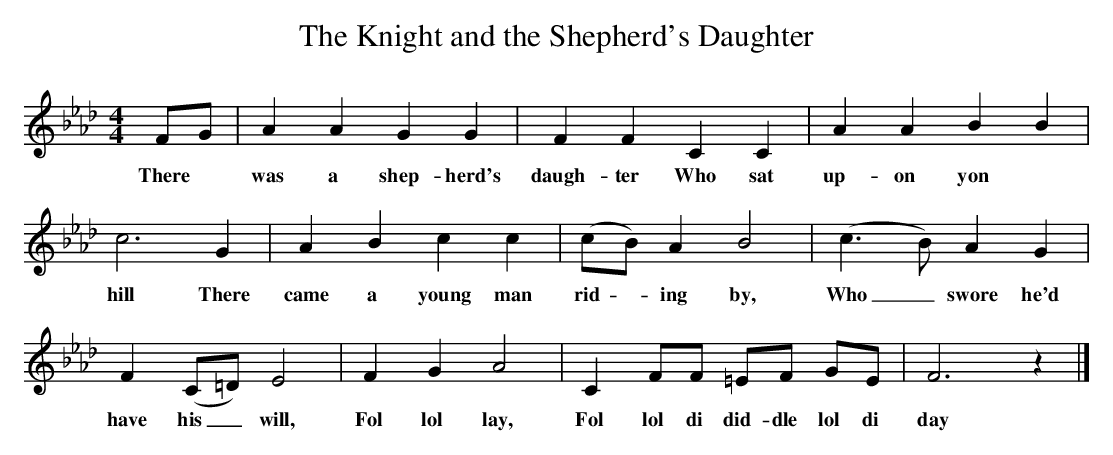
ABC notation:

X:1
T:The Knight and the Shepherd's Daughter
M:4/4
L:1/8
K:Fm
FG |A2 A2 G2 G2 |F2 F2 C2 C2 |A2 A2 B2 B2 |
w:There *was a shep-herd's daugh-ter Who sat up-on yon
c6 G2 |A2 B2 c2 c2 |(cB) A2 B4 |(c3B) A2 G2 |
w:hill There came a young man rid - ing by, Who_ swore he'd
F2 (C=D) E4 |F2 G2 A4 |C2 FF =EF GE |F6 z2 |]
w:have his_ will, Fol lol lay, Fol lol di did-dle lol di day
